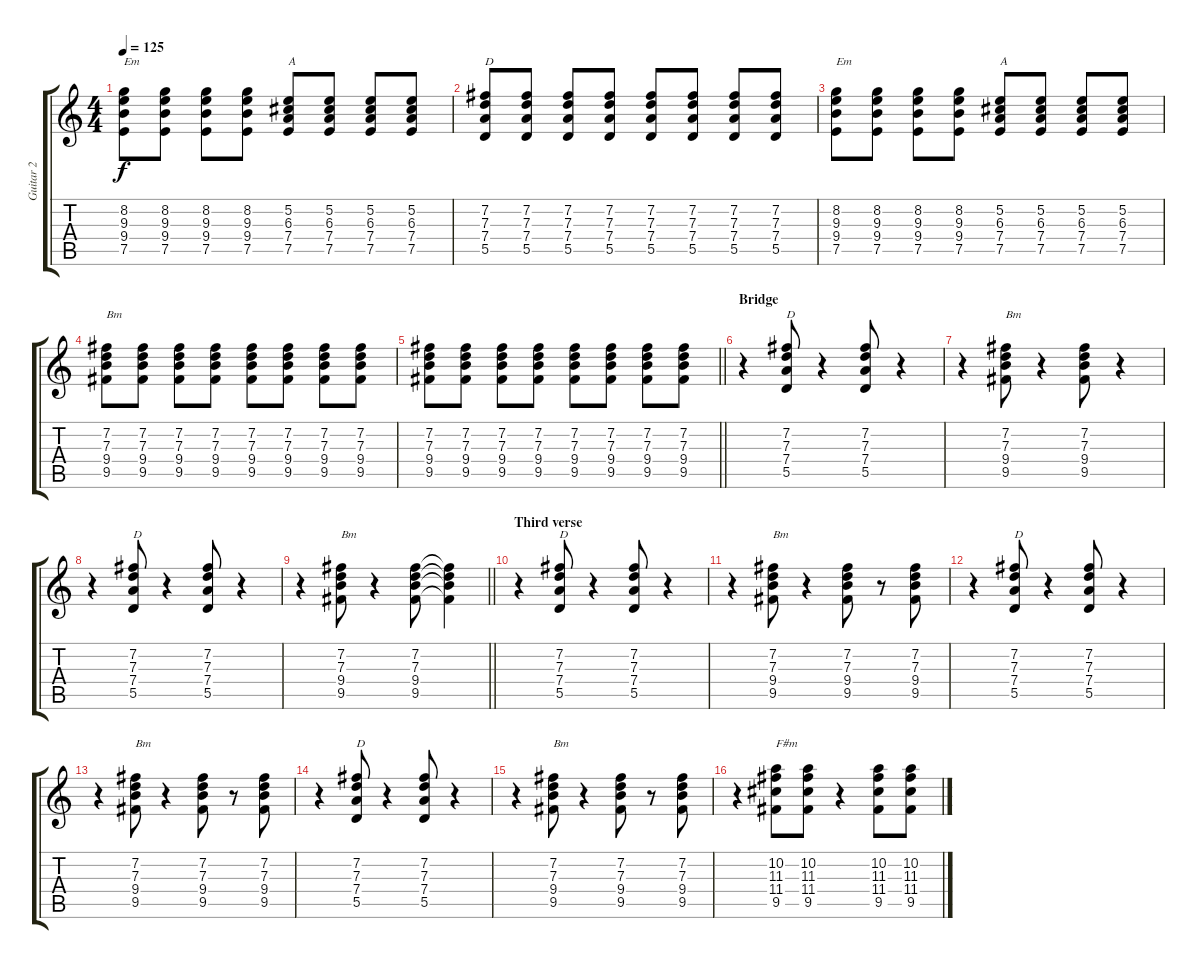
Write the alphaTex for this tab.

\track ("Guitar 2" "Guitar 2") {instrument overdrivenguitar}
\staff {score tabs}
\tuning (E4 B3 G3 D3 A2 E2) {hide}
\ts (4 4)
\tempo 125
\clef g2
\ks c
(8.2 9.3 9.4 7.5).8{txt "Em" dy f} (8.2 9.3 9.4 7.5).8 (8.2 9.3 9.4 7.5).8 (8.2 9.3 9.4 7.5).8 (5.2 6.3 7.4 7.5).8{txt "A"} (5.2 6.3 7.4 7.5).8 (5.2 6.3 7.4 7.5).8 (5.2 6.3 7.4 7.5).8 |
(7.2 7.3 7.4 5.5).8{txt "D"} (7.2 7.3 7.4 5.5).8 (7.2 7.3 7.4 5.5).8 (7.2 7.3 7.4 5.5).8 (7.2 7.3 7.4 5.5).8 (7.2 7.3 7.4 5.5).8 (7.2 7.3 7.4 5.5).8 (7.2 7.3 7.4 5.5).8 |
(8.2 9.3 9.4 7.5).8{txt "Em"} (8.2 9.3 9.4 7.5).8 (8.2 9.3 9.4 7.5).8 (8.2 9.3 9.4 7.5).8 (5.2 6.3 7.4 7.5).8{txt "A"} (5.2 6.3 7.4 7.5).8 (5.2 6.3 7.4 7.5).8 (5.2 6.3 7.4 7.5).8 |
(7.2 7.3 9.4 9.5).8{txt "Bm"} (7.2 7.3 9.4 9.5).8 (7.2 7.3 9.4 9.5).8 (7.2 7.3 9.4 9.5).8 (7.2 7.3 9.4 9.5).8 (7.2 7.3 9.4 9.5).8 (7.2 7.3 9.4 9.5).8 (7.2 7.3 9.4 9.5).8 |
\barLineRight lightlight
(7.2 7.3 9.4 9.5).8 (7.2 7.3 9.4 9.5).8 (7.2 7.3 9.4 9.5).8 (7.2 7.3 9.4 9.5).8 (7.2 7.3 9.4 9.5).8 (7.2 7.3 9.4 9.5).8 (7.2 7.3 9.4 9.5).8 (7.2 7.3 9.4 9.5).8 |
\section ("" "Bridge")
r.4 (7.2 7.3 7.4 5.5).8{txt "D"} r.4 (7.2 7.3 7.4 5.5).8 r.4 |
r.4 (7.2 7.3 9.4 9.5).8{txt "Bm"} r.4 (7.2 7.3 9.4 9.5).8 r.4 |
r.4 (7.2 7.3 7.4 5.5).8{txt "D"} r.4 (7.2 7.3 7.4 5.5).8 r.4 |
\barLineRight lightlight
r.4 (7.2 7.3 9.4 9.5).8{txt "Bm"} r.4 (7.2 7.3 9.4 9.5).8 (7.2{t} 7.3{t} 9.4{t} 9.5{t}).4 |
\section ("" "Third verse")
r.4 (7.2 7.3 7.4 5.5).8{txt "D"} r.4 (7.2 7.3 7.4 5.5).8 r.4 |
r.4 (7.2 7.3 9.4 9.5).8{txt "Bm"} r.4 (7.2 7.3 9.4 9.5).8 r.8 (7.2 7.3 9.4 9.5).8 |
r.4 (7.2 7.3 7.4 5.5).8{txt "D"} r.4 (7.2 7.3 7.4 5.5).8 r.4 |
r.4 (7.2 7.3 9.4 9.5).8{txt "Bm"} r.4 (7.2 7.3 9.4 9.5).8 r.8 (7.2 7.3 9.4 9.5).8 |
r.4 (7.2 7.3 7.4 5.5).8{txt "D"} r.4 (7.2 7.3 7.4 5.5).8 r.4 |
r.4 (7.2 7.3 9.4 9.5).8{txt "Bm"} r.4 (7.2 7.3 9.4 9.5).8 r.8 (7.2 7.3 9.4 9.5).8 |
r.4 (10.2 11.3 11.4 9.5).8{txt "F#m"} (10.2 11.3 11.4 9.5).8 r.4 (10.2 11.3 11.4 9.5).8 (10.2 11.3 11.4 9.5).8
